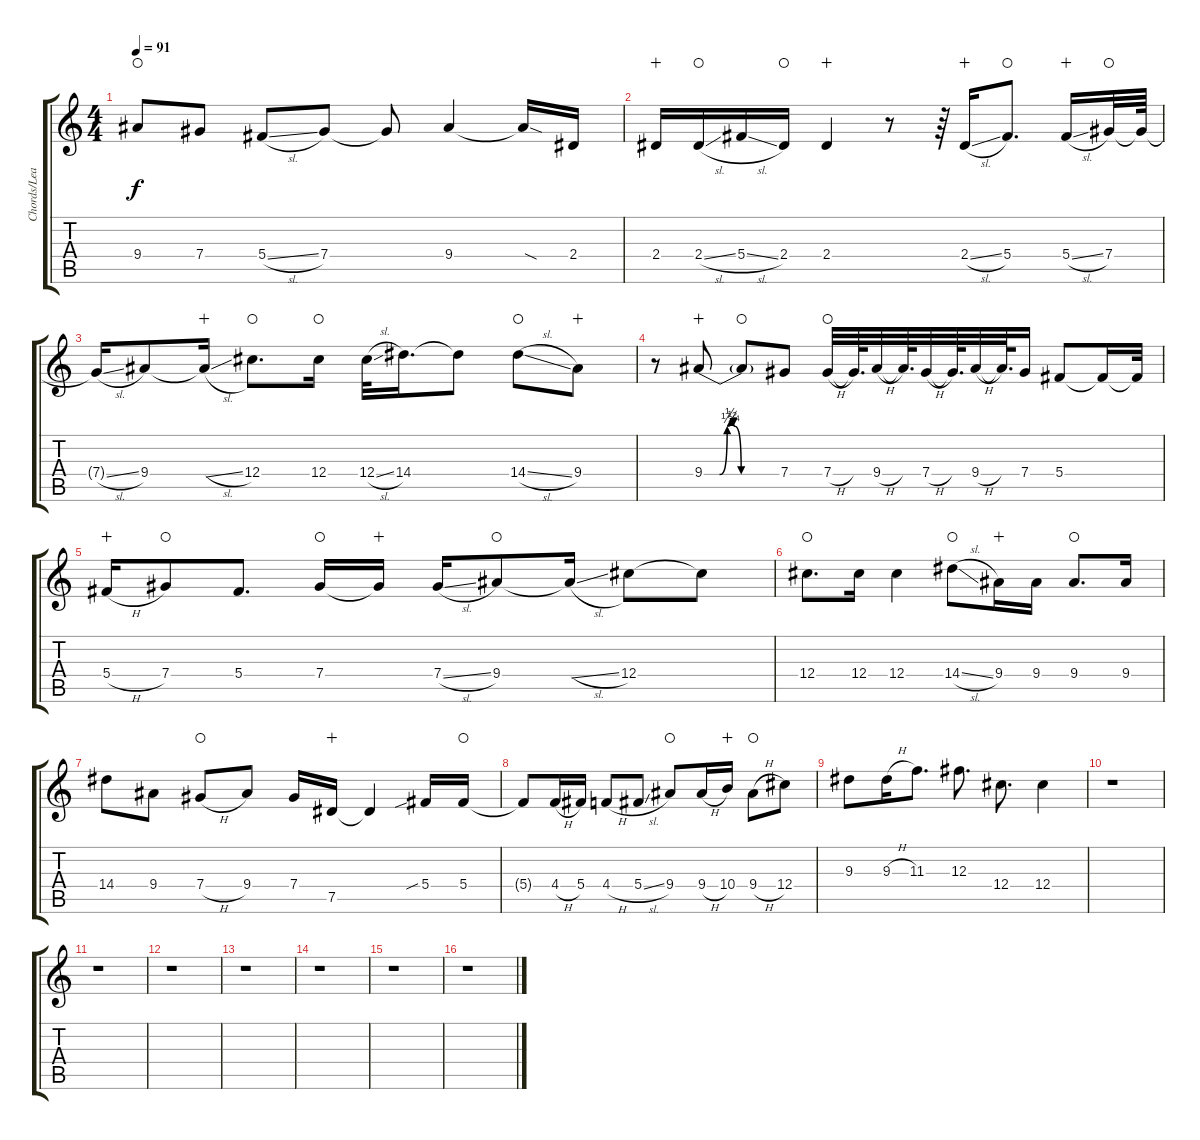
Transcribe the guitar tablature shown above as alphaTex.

\track ("Chords/Lead 2" "Chords/Lea") {instrument electricguitarclean}
\staff {score tabs}
\tuning (Eb4 Bb3 Gb3 Db3 Ab2 Eb2) {hide}
\ts (4 4)
\tempo 91
\clef g2
\ks c
9.4.8{dy f waho} 7.4.8 5.4{sl}.8 7.4.8 7.4{t}.8 9.4.4 9.4{sod t}.16 2.4.16 |
2.4.16{wahc} 2.4{sl}.16{waho} 5.4{sl}.16 2.4.16{waho} 2.4.4{wahc} r.8 r.64 2.4{sl}.16{wahc} 5.4.8{d waho} 5.4{sl}.16{wahc} 7.4.32{waho} 7.4{t}.64 |
7.4{sl t}.16 9.4.8 9.4{sl t}.16{wahc} 12.4.8{d waho} 12.4.16{waho} 12.4{sl}.32 14.4.16{d} 14.4{t}.8 14.4{sl}.8{waho} 9.4.8{wahc} |
r.8 9.4{be (custom 0 0 8 0 12 0 18 1 21 2 23 1 29 0 35 0 45 0 60 0)}.8{wahc} 9.4{t}.8{waho} 7.4.8 7.4{h}.32{waho} 7.4{t}.64{d} 9.4{h}.32 9.4{t}.64{d} 7.4{h}.32 7.4{t}.64{d} 9.4{h}.32 9.4{t}.64{d} 7.4.16 5.4.8 5.4{t}.16 5.4{t}.32 |
5.4{h}.16{wahc} 7.4.8{waho} 5.4.8{d} 7.4.16{waho} 7.4{t}.16{wahc} 7.4{sl}.16 9.4.8{waho} 9.4{sl t}.16 12.4.8 12.4{t}.8 |
12.4.8{d waho} 12.4.16 12.4.4 14.4{sl}.8{waho} 9.4.16{wahc} 9.4.16 9.4.8{d waho} 9.4.16 |
14.4.8 9.4.8 7.4{h}.8{waho} 9.4.8 7.4.16 7.5.16{wahc} 7.5{t}.4 5.4{sib}.16 5.4.16{waho} |
5.4{t}.8 4.4{h}.16 5.4.16 4.4{h}.8 5.4{sl}.8 9.4.8{waho} 9.4{h}.16 10.4.16{wahc} 9.4{h}.8{waho} 12.4.8 |
9.3.8 9.3{h}.16 11.3.8{d} 12.3.8{d} 12.4.8{d} 12.4.4 |
r.1 |
r.1 |
r.1 |
r.1 |
r.1 |
r.1 |
r.1
